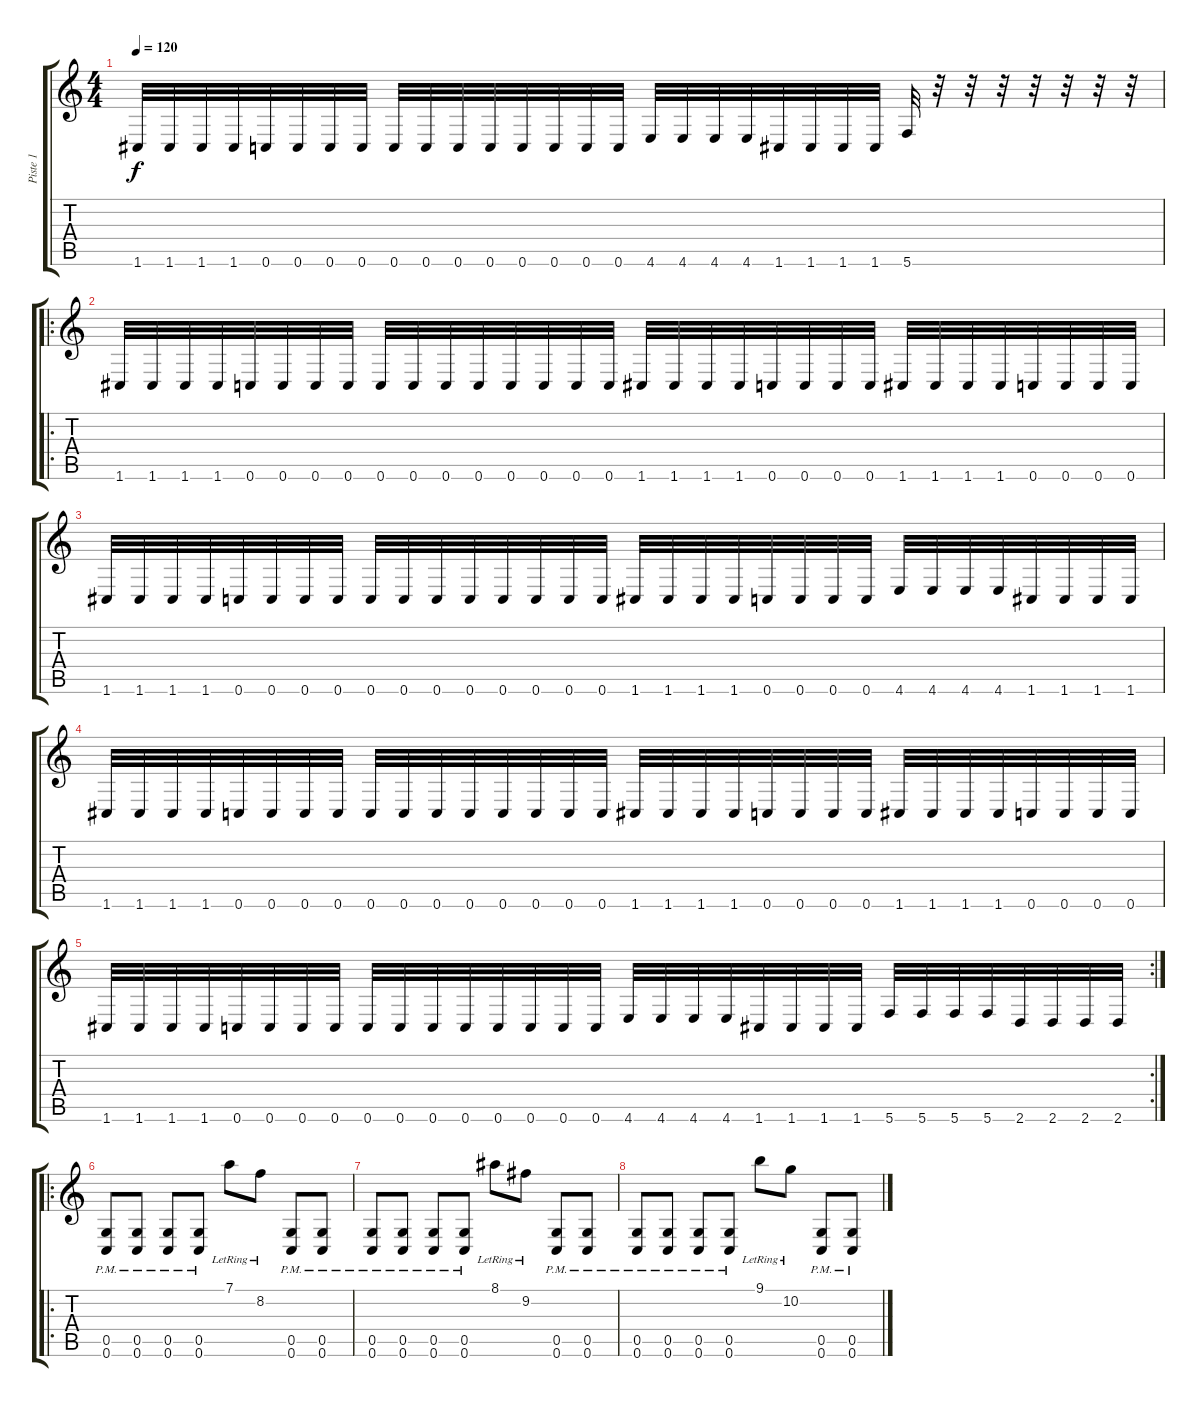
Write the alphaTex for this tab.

\track ("Piste 1" "Piste 1") {instrument distortionguitar}
\staff {score tabs}
\tuning (D4 A3 F3 C3 G2 C2) {hide}
\ts (4 4)
\tempo 120
\clef g2
\ks c
1.6.32{dy f} 1.6.32 1.6.32 1.6.32 0.6.32 0.6.32 0.6.32 0.6.32 0.6.32 0.6.32 0.6.32 0.6.32 0.6.32 0.6.32 0.6.32 0.6.32 4.6.32 4.6.32 4.6.32 4.6.32 1.6.32 1.6.32 1.6.32 1.6.32 5.6.32 r.32 r.32 r.32 r.32 r.32 r.32 r.32 |
\ro
1.6.32 1.6.32 1.6.32 1.6.32 0.6.32 0.6.32 0.6.32 0.6.32 0.6.32 0.6.32 0.6.32 0.6.32 0.6.32 0.6.32 0.6.32 0.6.32 1.6.32 1.6.32 1.6.32 1.6.32 0.6.32 0.6.32 0.6.32 0.6.32 1.6.32 1.6.32 1.6.32 1.6.32 0.6.32 0.6.32 0.6.32 0.6.32 |
1.6.32 1.6.32 1.6.32 1.6.32 0.6.32 0.6.32 0.6.32 0.6.32 0.6.32 0.6.32 0.6.32 0.6.32 0.6.32 0.6.32 0.6.32 0.6.32 1.6.32 1.6.32 1.6.32 1.6.32 0.6.32 0.6.32 0.6.32 0.6.32 4.6.32 4.6.32 4.6.32 4.6.32 1.6.32 1.6.32 1.6.32 1.6.32 |
1.6.32 1.6.32 1.6.32 1.6.32 0.6.32 0.6.32 0.6.32 0.6.32 0.6.32 0.6.32 0.6.32 0.6.32 0.6.32 0.6.32 0.6.32 0.6.32 1.6.32 1.6.32 1.6.32 1.6.32 0.6.32 0.6.32 0.6.32 0.6.32 1.6.32 1.6.32 1.6.32 1.6.32 0.6.32 0.6.32 0.6.32 0.6.32 |
\rc 2
1.6.32 1.6.32 1.6.32 1.6.32 0.6.32 0.6.32 0.6.32 0.6.32 0.6.32 0.6.32 0.6.32 0.6.32 0.6.32 0.6.32 0.6.32 0.6.32 4.6.32 4.6.32 4.6.32 4.6.32 1.6.32 1.6.32 1.6.32 1.6.32 5.6.32 5.6.32 5.6.32 5.6.32 2.6.32 2.6.32 2.6.32 2.6.32 |
\ro
(0.5{pm} 0.6{pm}).8 (0.5{pm} 0.6{pm}).8 (0.5{pm} 0.6{pm}).8 (0.5{pm} 0.6{pm}).8 7.1{lr}.8 8.2{lr}.8 (0.5{pm} 0.6{pm}).8 (0.5{pm} 0.6{pm}).8 |
(0.5{pm} 0.6{pm}).8 (0.5{pm} 0.6{pm}).8 (0.5{pm} 0.6{pm}).8 (0.5{pm} 0.6{pm}).8 8.1{lr}.8 9.2{lr}.8 (0.5{pm} 0.6{pm}).8 (0.5{pm} 0.6{pm}).8 |
(0.5{pm} 0.6{pm}).8 (0.5{pm} 0.6{pm}).8 (0.5{pm} 0.6{pm}).8 (0.5{pm} 0.6{pm}).8 9.1{lr}.8 10.2{lr}.8 (0.5{pm} 0.6{pm}).8 (0.5{pm} 0.6{pm}).8
